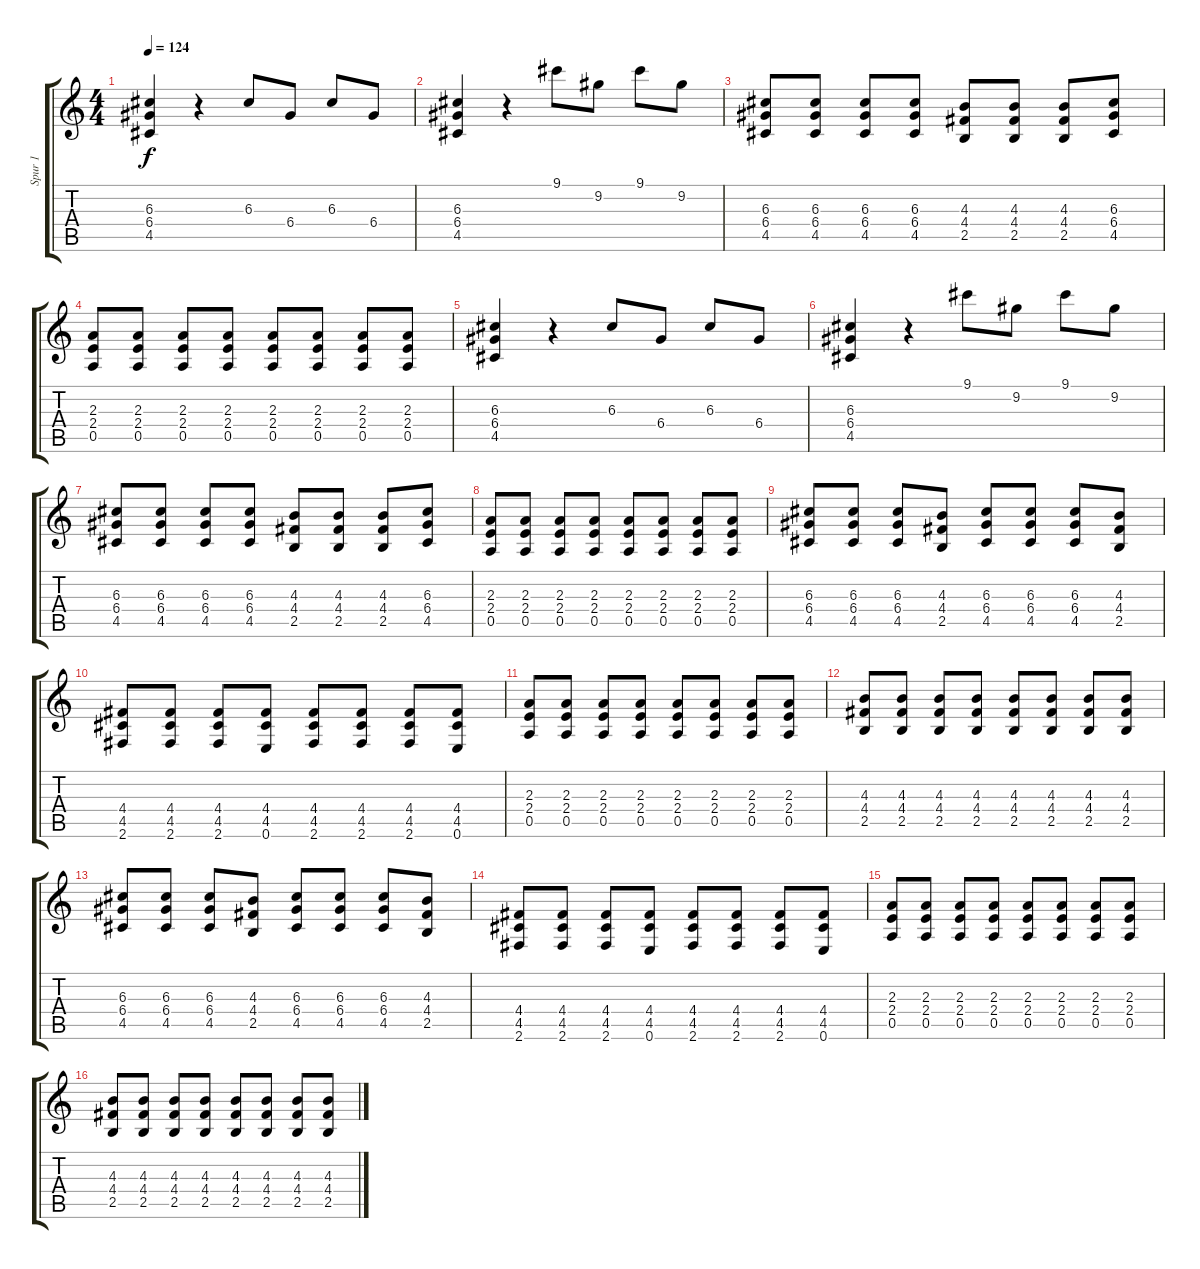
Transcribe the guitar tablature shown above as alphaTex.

\track ("Spur 1" "Spur 1") {instrument overdrivenguitar}
\staff {score tabs}
\tuning (E4 B3 G3 D3 A2 E2) {hide}
\ts (4 4)
\tempo 124
\clef g2
\ks c
(6.3 6.4 4.5).4{dy f} r.4 6.3.8 6.4.8 6.3.8 6.4.8 |
(6.3 6.4 4.5).4 r.4 9.1.8 9.2.8 9.1.8 9.2.8 |
(6.3 6.4 4.5).8 (6.3 6.4 4.5).8 (6.3 6.4 4.5).8 (6.3 6.4 4.5).8 (4.3 4.4 2.5).8 (4.3 4.4 2.5).8 (4.3 4.4 2.5).8 (6.3 6.4 4.5).8 |
(2.3 2.4 0.5).8 (2.3 2.4 0.5).8 (2.3 2.4 0.5).8 (2.3 2.4 0.5).8 (2.3 2.4 0.5).8 (2.3 2.4 0.5).8 (2.3 2.4 0.5).8 (2.3 2.4 0.5).8 |
(6.3 6.4 4.5).4 r.4 6.3.8 6.4.8 6.3.8 6.4.8 |
(6.3 6.4 4.5).4 r.4 9.1.8 9.2.8 9.1.8 9.2.8 |
(6.3 6.4 4.5).8 (6.3 6.4 4.5).8 (6.3 6.4 4.5).8 (6.3 6.4 4.5).8 (4.3 4.4 2.5).8 (4.3 4.4 2.5).8 (4.3 4.4 2.5).8 (6.3 6.4 4.5).8 |
(2.3 2.4 0.5).8 (2.3 2.4 0.5).8 (2.3 2.4 0.5).8 (2.3 2.4 0.5).8 (2.3 2.4 0.5).8 (2.3 2.4 0.5).8 (2.3 2.4 0.5).8 (2.3 2.4 0.5).8 |
(6.3 6.4 4.5).8 (6.3 6.4 4.5).8 (6.3 6.4 4.5).8 (4.3 4.4 2.5).8 (6.3 6.4 4.5).8 (6.3 6.4 4.5).8 (6.3 6.4 4.5).8 (4.3 4.4 2.5).8 |
(4.4 4.5 2.6).8 (4.4 4.5 2.6).8 (4.4 4.5 2.6).8 (4.4 4.5 0.6).8 (4.4 4.5 2.6).8 (4.4 4.5 2.6).8 (4.4 4.5 2.6).8 (4.4 4.5 0.6).8 |
(2.3 2.4 0.5).8 (2.3 2.4 0.5).8 (2.3 2.4 0.5).8 (2.3 2.4 0.5).8 (2.3 2.4 0.5).8 (2.3 2.4 0.5).8 (2.3 2.4 0.5).8 (2.3 2.4 0.5).8 |
(4.3 4.4 2.5).8 (4.3 4.4 2.5).8 (4.3 4.4 2.5).8 (4.3 4.4 2.5).8 (4.3 4.4 2.5).8 (4.3 4.4 2.5).8 (4.3 4.4 2.5).8 (4.3 4.4 2.5).8 |
(6.3 6.4 4.5).8 (6.3 6.4 4.5).8 (6.3 6.4 4.5).8 (4.3 4.4 2.5).8 (6.3 6.4 4.5).8 (6.3 6.4 4.5).8 (6.3 6.4 4.5).8 (4.3 4.4 2.5).8 |
(4.4 4.5 2.6).8 (4.4 4.5 2.6).8 (4.4 4.5 2.6).8 (4.4 4.5 0.6).8 (4.4 4.5 2.6).8 (4.4 4.5 2.6).8 (4.4 4.5 2.6).8 (4.4 4.5 0.6).8 |
(2.3 2.4 0.5).8 (2.3 2.4 0.5).8 (2.3 2.4 0.5).8 (2.3 2.4 0.5).8 (2.3 2.4 0.5).8 (2.3 2.4 0.5).8 (2.3 2.4 0.5).8 (2.3 2.4 0.5).8 |
(4.3 4.4 2.5).8 (4.3 4.4 2.5).8 (4.3 4.4 2.5).8 (4.3 4.4 2.5).8 (4.3 4.4 2.5).8 (4.3 4.4 2.5).8 (4.3 4.4 2.5).8 (4.3 4.4 2.5).8
